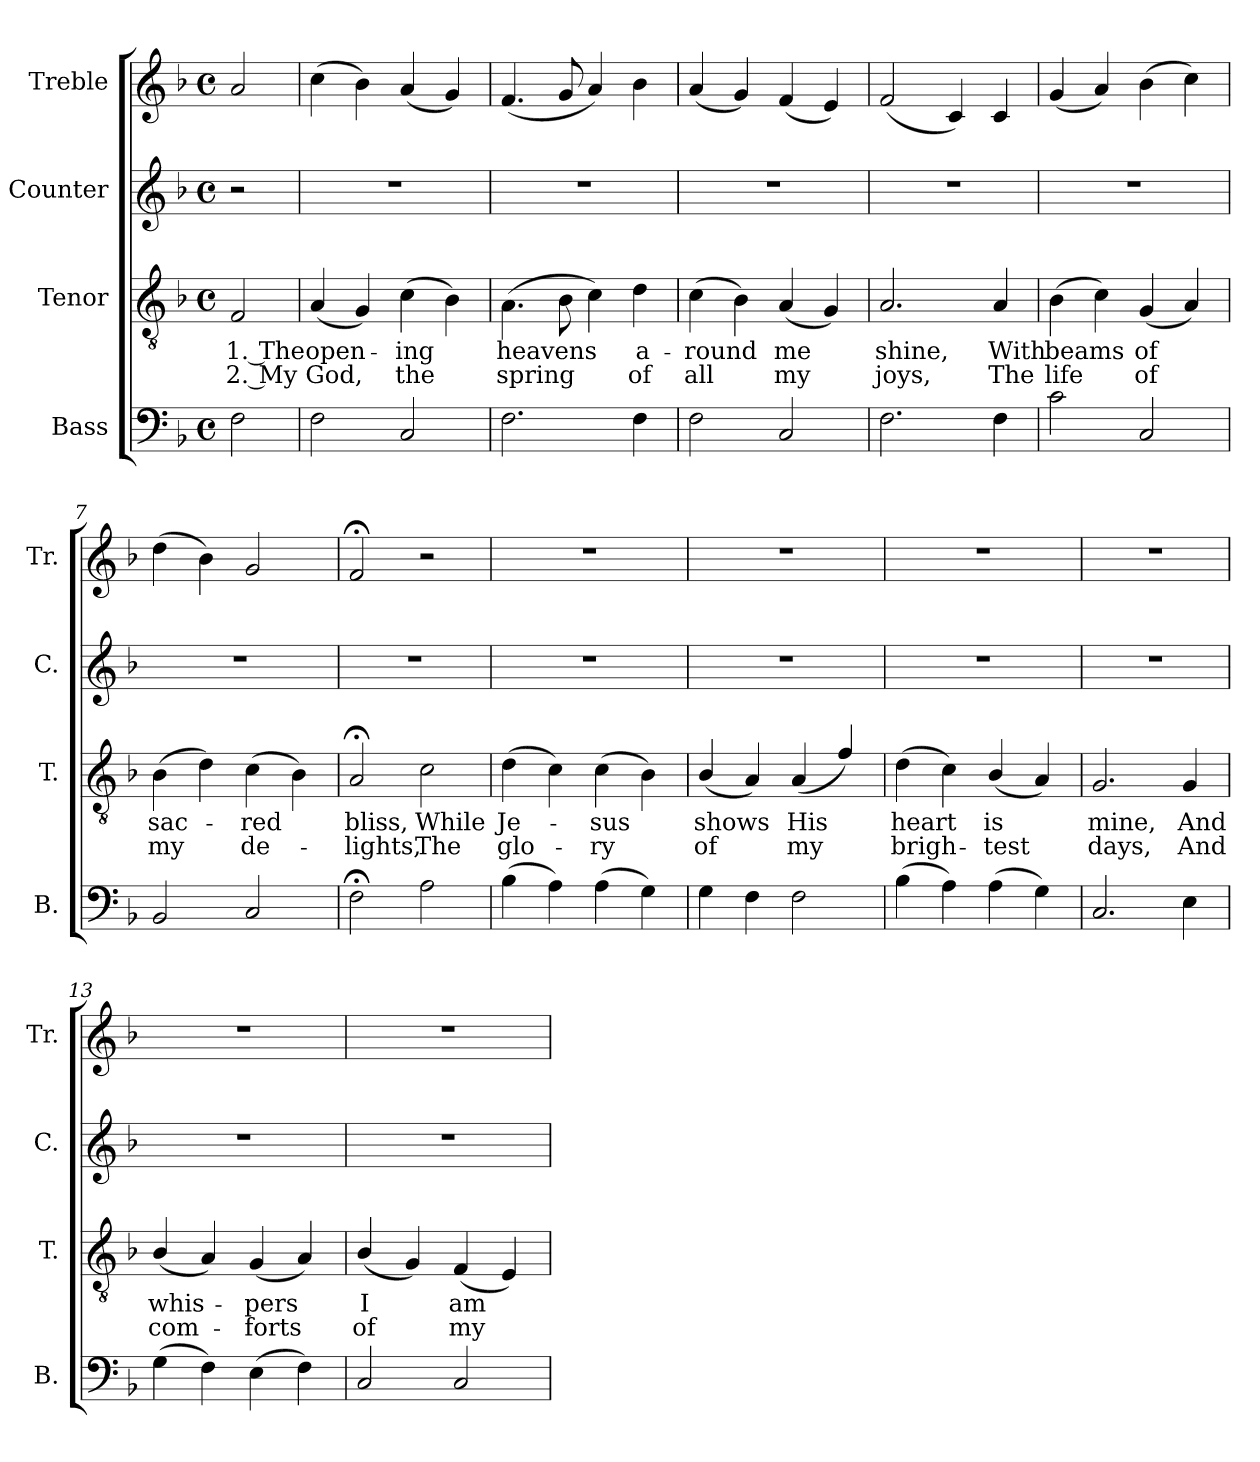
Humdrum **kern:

**kern	**kern	**text	**text	**kern	**kern
*part4	*part3	*part3	*part3	*part2	*part1
*staff4	*staff3	*staff3	*staff3	*staff2	*staff1
*I"Bass	*I"Tenor	*	*	*I"Counter	*I"Treble
*I'B.	*I'T.	*	*	*I'C.	*I'Tr.
*clefF4	*clefGv2	*	*	*clefG2	*clefG2
*k[b-]	*k[b-]	*	*	*k[b-]	*k[b-]
*M4/4	*M4/4	*	*	*M4/4	*M4/4
*met(c)	*met(c)	*	*	*met(c)	*met(c)
=1	=1	=1	=1	=1	=1
2F\	2F/	1. The	2. My	2r	2a/
=2	=2	=2	=2	=2	=2
2F\	(4A/	open-	God,	1r	(4cc\
.	4G/)	.	.	.	4b-\)
2C/	(4c\	-ing	the	.	(4a/
.	4B-\)	.	.	.	4g/)
=3	=3	=3	=3	=3	=3
2.F\	(4.A\	heavens	spring	1r	(4.f/
.	8B-\	.	.	.	8g/
.	4c\)	.	.	.	4a/)
4F\	4d\	a-	of	.	4b-\
=4	=4	=4	=4	=4	=4
2F\	(4c\	-round	all	1r	(4a/
.	4B-\)	.	.	.	4g/)
2C/	(4A/	me	my	.	(4f/
.	4G/)	.	.	.	4e/)
=5	=5	=5	=5	=5	=5
2.F\	2.A/	shine,	joys,	1r	(2f/
.	.	.	.	.	4c/)
4F\	4A/	With	The	.	4c/
=6	=6	=6	=6	=6	=6
2c\	(4B-\	beams	life	1r	(4g/
.	4c\)	.	.	.	4a/)
2C/	(4G/	of	of	.	(4b-\
.	4A/)	.	.	.	4cc\)
=7	=7	=7	=7	=7	=7
2BB-/	(4B-\	sac-	my	1r	(4dd\
.	4d\)	.	.	.	4b-\)
2C/	(4c\	-red	de-	.	2g/
.	4B-\)	.	.	.	.
!!LO:LB:g=z
=8	=8	=8	=8	=8	=8
2F;<\	2A;</	bliss,	-lights,	1r	2f;</
2A\	2c\	While	The	.	2r
=9	=9	=9	=9	=9	=9
(4B-\	(4d\	Je-	glo-	1r	1r
4A\)	4c\)	.	.	.	.
(4A\	(4c\	-sus	-ry	.	.
4G\)	4B-\)	.	.	.	.
=10	=10	=10	=10	=10	=10
4G\	(4B-/	shows	of	1r	1r
4F\	4A/)	.	.	.	.
2F\	(4A/	His	my	.	.
.	4f/)	.	.	.	.
=11	=11	=11	=11	=11	=11
(4B-\	(4d\	heart	brigh-	1r	1r
4A\)	4c\)	.	.	.	.
(4A\	(4B-/	is	-test	.	.
4G\)	4A/)	.	.	.	.
=12	=12	=12	=12	=12	=12
2.C/	2.G/	mine,	days,	1r	1r
4E\	4G/	And	And	.	.
=13	=13	=13	=13	=13	=13
(4G\	(4B-/	whis-	com-	1r	1r
4F\)	4A/)	.	.	.	.
(4E\	(4G/	-pers	-forts	.	.
4F\)	4A/)	.	.	.	.
=14	=14	=14	=14	=14	=14
2C/	(4B-/	I	of	1r	1r
.	4G/)	.	.	.	.
2C/	(4F/	am	my	.	.
.	4E/)	.	.	.	.
=	=	=	=	=	=
*-	*-	*-	*-	*-	*-
